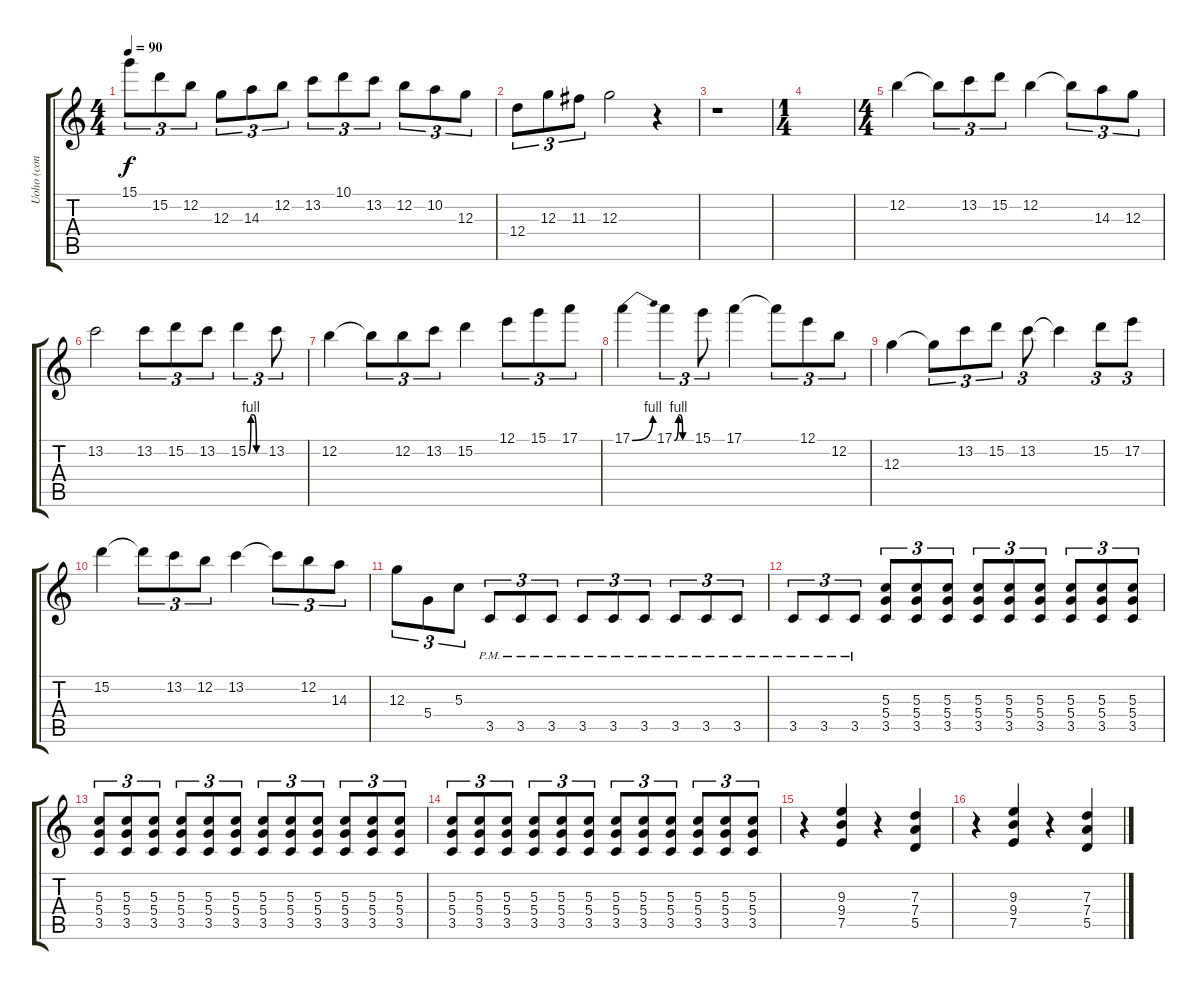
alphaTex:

\track ("Uoho (con distorsion)" "Uoho (con ") {instrument distortionguitar}
\staff {score tabs}
\tuning (E4 B3 G3 D3 A2 E2) {hide}
\ts (4 4)
\tempo 90
\clef g2
\ks c
15.1.8{tu (3 2) dy f} 15.2.8{tu (3 2)} 12.2.8{tu (3 2)} 12.3.8{tu (3 2)} 14.3.8{tu (3 2)} 12.2.8{tu (3 2)} 13.2.8{tu (3 2)} 10.1.8{tu (3 2)} 13.2.8{tu (3 2)} 12.2.8{tu (3 2)} 10.2.8{tu (3 2)} 12.3.8{tu (3 2)} |
12.4.8{tu (3 2)} 12.3.8{tu (3 2)} 11.3.8{tu (3 2)} 12.3.2 r.4 |
r.1 |
\ts (1 4)
|
\ts (4 4)
12.2.4 12.2{t}.8{tu (3 2)} 13.2.8{tu (3 2)} 15.2.8{tu (3 2)} 12.2.4 12.2{t}.8{tu (3 2)} 14.3.8{tu (3 2)} 12.3.8{tu (3 2)} |
13.2.2 13.2.8{tu (3 2)} 15.2.8{tu (3 2)} 13.2.8{tu (3 2)} 15.2{be (custom 0 0 10 4 20 4 30 0 60 0)}.4{tu (3 2)} 13.2.8{tu (3 2)} |
12.2.4 12.2{t}.8{tu (3 2)} 12.2.8{tu (3 2)} 13.2.8{tu (3 2)} 15.2.4 12.1.8{tu (3 2)} 15.1.8{tu (3 2)} 17.1.8{tu (3 2)} |
17.1{be (bend 0 0 60 4)}.4 17.1{be (custom 0 0 15 4 20 4 30 0 60 0)}.4{tu (3 2)} 15.1.8{tu (3 2)} 17.1.4 17.1{t}.8{tu (3 2)} 12.1.8{tu (3 2)} 12.2.8{tu (3 2)} |
12.3.4 12.3{t}.8{tu (3 2)} 13.2.8{tu (3 2)} 15.2.8{tu (3 2)} 13.2.8{tu (3 2)} 13.2{t}.4 15.2.8{tu (3 2)} 17.2.8{tu (3 2)} |
15.2.4 15.2{t}.8{tu (3 2)} 13.2.8{tu (3 2)} 12.2.8{tu (3 2)} 13.2.4 13.2{t}.8{tu (3 2)} 12.2.8{tu (3 2)} 14.3.8{tu (3 2)} |
12.3.8{tu (3 2)} 5.4.8{tu (3 2)} 5.3.8{tu (3 2)} 3.5{pm}.8{tu (3 2)} 3.5{pm}.8{tu (3 2)} 3.5{pm}.8{tu (3 2)} 3.5{pm}.8{tu (3 2)} 3.5{pm}.8{tu (3 2)} 3.5{pm}.8{tu (3 2)} 3.5{pm}.8{tu (3 2)} 3.5{pm}.8{tu (3 2)} 3.5{pm}.8{tu (3 2)} |
3.5{pm}.8{tu (3 2)} 3.5{pm}.8{tu (3 2)} 3.5{pm}.8{tu (3 2)} (5.3 5.4 3.5).8{tu (3 2)} (5.3 5.4 3.5).8{tu (3 2)} (5.3 5.4 3.5).8{tu (3 2)} (5.3 5.4 3.5).8{tu (3 2)} (5.3 5.4 3.5).8{tu (3 2)} (5.3 5.4 3.5).8{tu (3 2)} (5.3 5.4 3.5).8{tu (3 2)} (5.3 5.4 3.5).8{tu (3 2)} (5.3 5.4 3.5).8{tu (3 2)} |
(5.3 5.4 3.5).8{tu (3 2)} (5.3 5.4 3.5).8{tu (3 2)} (5.3 5.4 3.5).8{tu (3 2)} (5.3 5.4 3.5).8{tu (3 2)} (5.3 5.4 3.5).8{tu (3 2)} (5.3 5.4 3.5).8{tu (3 2)} (5.3 5.4 3.5).8{tu (3 2)} (5.3 5.4 3.5).8{tu (3 2)} (5.3 5.4 3.5).8{tu (3 2)} (5.3 5.4 3.5).8{tu (3 2)} (5.3 5.4 3.5).8{tu (3 2)} (5.3 5.4 3.5).8{tu (3 2)} |
(5.3 5.4 3.5).8{tu (3 2)} (5.3 5.4 3.5).8{tu (3 2)} (5.3 5.4 3.5).8{tu (3 2)} (5.3 5.4 3.5).8{tu (3 2)} (5.3 5.4 3.5).8{tu (3 2)} (5.3 5.4 3.5).8{tu (3 2)} (5.3 5.4 3.5).8{tu (3 2)} (5.3 5.4 3.5).8{tu (3 2)} (5.3 5.4 3.5).8{tu (3 2)} (5.3 5.4 3.5).8{tu (3 2)} (5.3 5.4 3.5).8{tu (3 2)} (5.3 5.4 3.5).8{tu (3 2)} |
r.4 (9.3 9.4 7.5).4 r.4 (7.3 7.4 5.5).4 |
r.4 (9.3 9.4 7.5).4 r.4 (7.3 7.4 5.5).4
